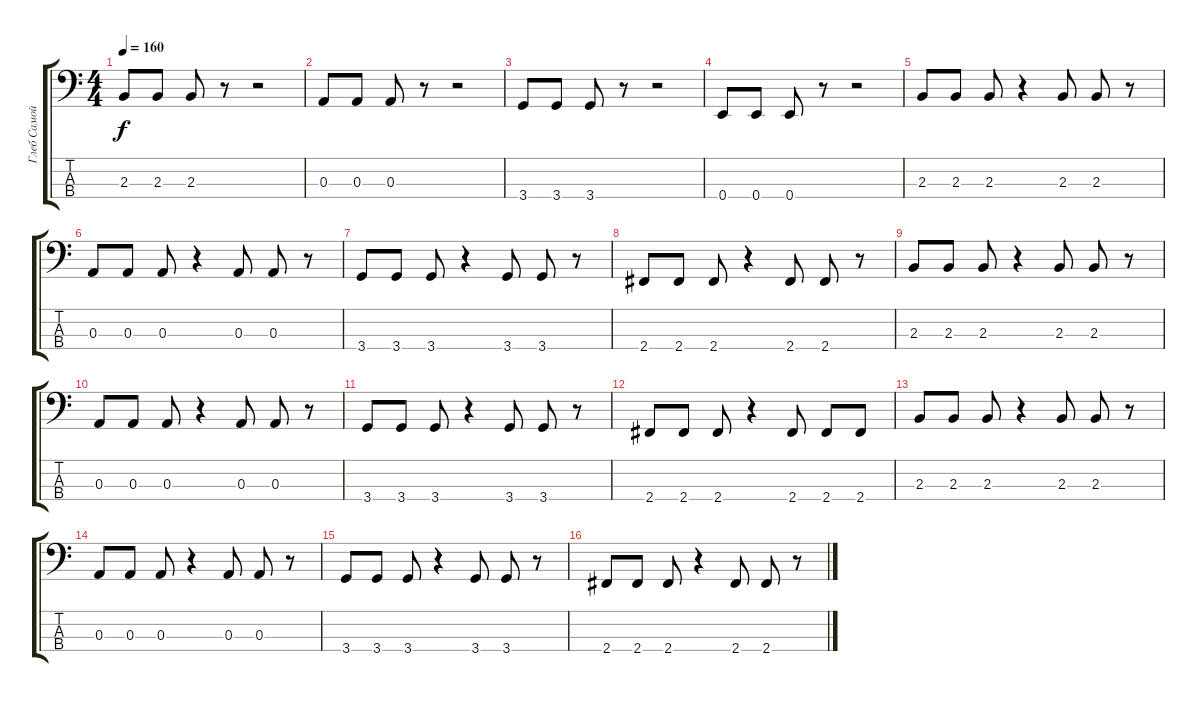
\track ("Глеб Самойлов" "Глеб Самой") {instrument electricbasspick}
\staff {score tabs}
\tuning (G2 D2 A1 E1) {hide}
\ts (4 4)
\tempo 160
\clef f4
\ks c
2.3.8{dy f} 2.3.8 2.3.8 r.8 r.2 |
0.3.8 0.3.8 0.3.8 r.8 r.2 |
3.4.8 3.4.8 3.4.8 r.8 r.2 |
0.4.8 0.4.8 0.4.8 r.8 r.2 |
2.3.8 2.3.8 2.3.8 r.4 2.3.8 2.3.8 r.8 |
0.3.8 0.3.8 0.3.8 r.4 0.3.8 0.3.8 r.8 |
3.4.8 3.4.8 3.4.8 r.4 3.4.8 3.4.8 r.8 |
2.4.8 2.4.8 2.4.8 r.4 2.4.8 2.4.8 r.8 |
2.3.8 2.3.8 2.3.8 r.4 2.3.8 2.3.8 r.8 |
0.3.8 0.3.8 0.3.8 r.4 0.3.8 0.3.8 r.8 |
3.4.8 3.4.8 3.4.8 r.4 3.4.8 3.4.8 r.8 |
2.4.8 2.4.8 2.4.8 r.4 2.4.8 2.4.8 2.4.8 |
2.3.8 2.3.8 2.3.8 r.4 2.3.8 2.3.8 r.8 |
0.3.8 0.3.8 0.3.8 r.4 0.3.8 0.3.8 r.8 |
3.4.8 3.4.8 3.4.8 r.4 3.4.8 3.4.8 r.8 |
2.4.8 2.4.8 2.4.8 r.4 2.4.8 2.4.8 r.8
